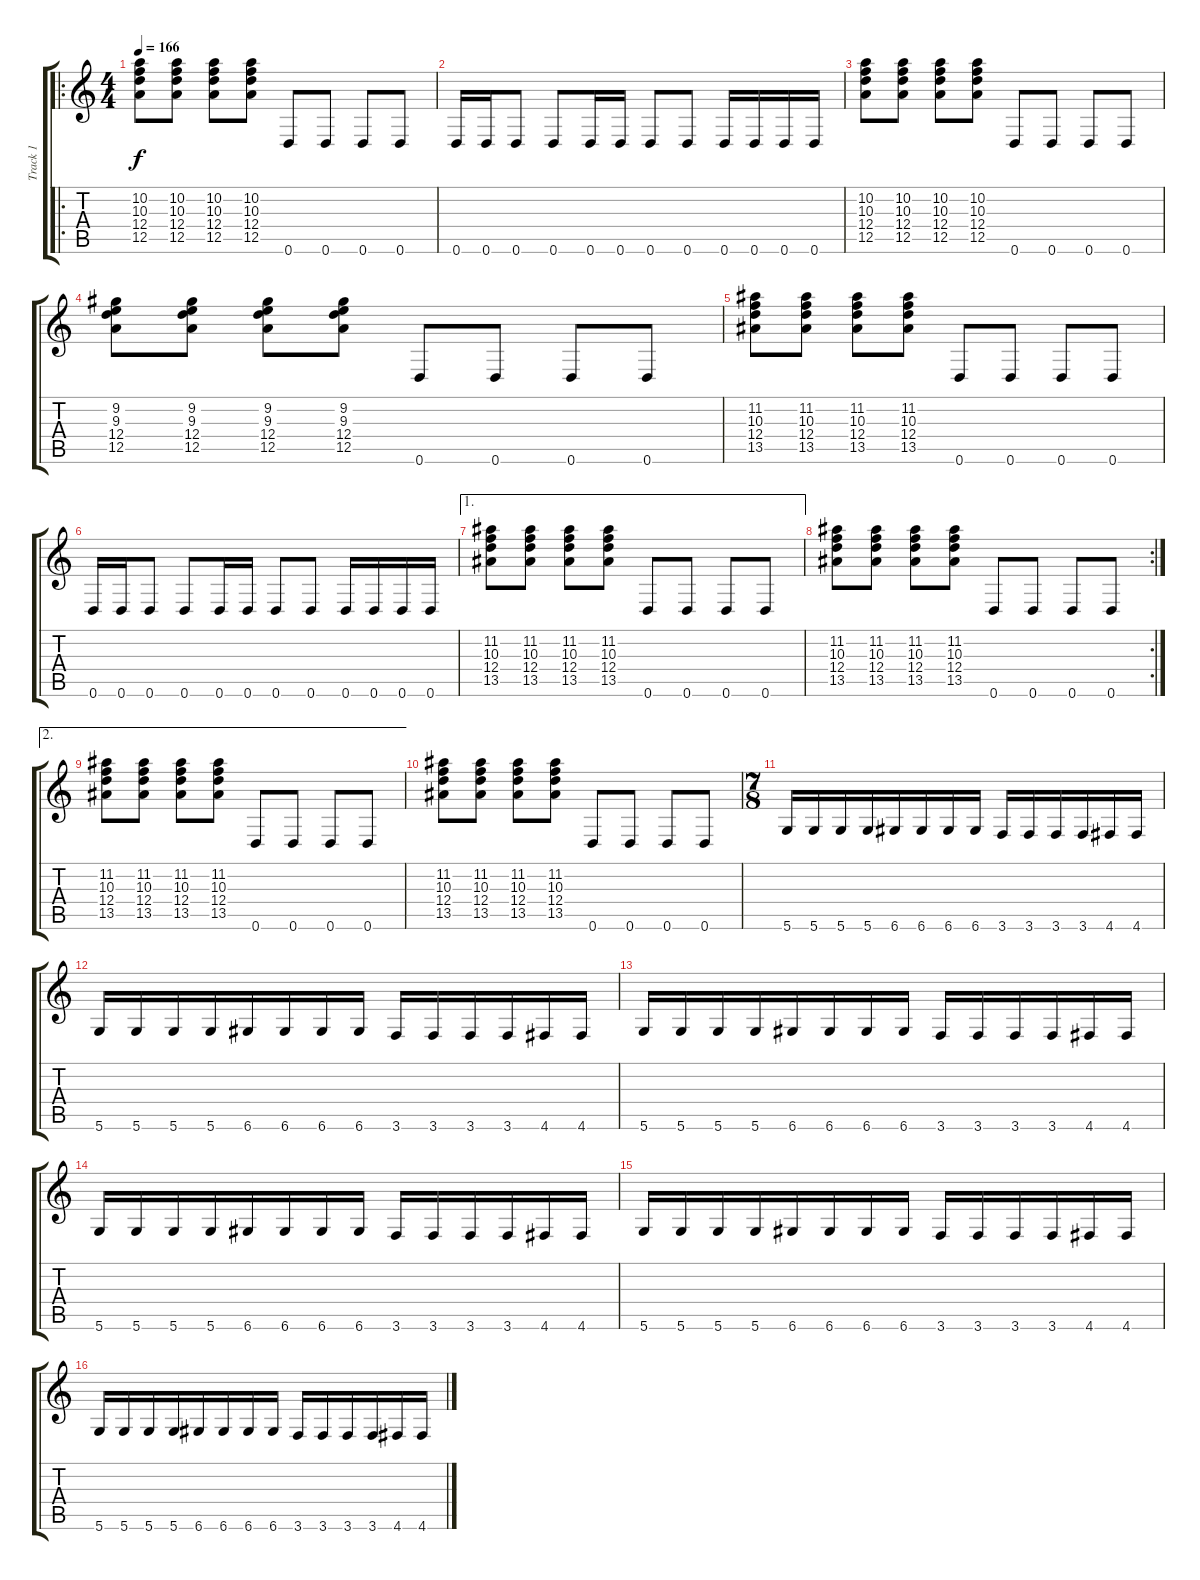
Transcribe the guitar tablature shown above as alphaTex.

\track ("Track 1" "Track 1") {instrument distortionguitar}
\staff {score tabs}
\tuning (E4 B3 G3 D3 A2 D2) {hide}
\ro
\ts (4 4)
\tempo 166
\clef g2
\ks c
(10.2 10.3 12.4 12.5).8{dy f} (10.2 10.3 12.4 12.5).8 (10.2 10.3 12.4 12.5).8 (10.2 10.3 12.4 12.5).8 0.6.8 0.6.8 0.6.8 0.6.8 |
0.6.16 0.6.16 0.6.8 0.6.8 0.6.16 0.6.16 0.6.8 0.6.8 0.6.16 0.6.16 0.6.16 0.6.16 |
(10.2 10.3 12.4 12.5).8 (10.2 10.3 12.4 12.5).8 (10.2 10.3 12.4 12.5).8 (10.2 10.3 12.4 12.5).8 0.6.8 0.6.8 0.6.8 0.6.8 |
(9.2 9.3 12.4 12.5).8 (9.2 9.3 12.4 12.5).8 (9.2 9.3 12.4 12.5).8 (9.2 9.3 12.4 12.5).8 0.6.8 0.6.8 0.6.8 0.6.8 |
(11.2 10.3 12.4 13.5).8 (11.2 10.3 12.4 13.5).8 (11.2 10.3 12.4 13.5).8 (11.2 10.3 12.4 13.5).8 0.6.8 0.6.8 0.6.8 0.6.8 |
0.6.16 0.6.16 0.6.8 0.6.8 0.6.16 0.6.16 0.6.8 0.6.8 0.6.16 0.6.16 0.6.16 0.6.16 |
\ae 1
(11.2 10.3 12.4 13.5).8 (11.2 10.3 12.4 13.5).8 (11.2 10.3 12.4 13.5).8 (11.2 10.3 12.4 13.5).8 0.6.8 0.6.8 0.6.8 0.6.8 |
\rc 2
(11.2 10.3 12.4 13.5).8 (11.2 10.3 12.4 13.5).8 (11.2 10.3 12.4 13.5).8 (11.2 10.3 12.4 13.5).8 0.6.8 0.6.8 0.6.8 0.6.8 |
\ae 2
(11.2 10.3 12.4 13.5).8 (11.2 10.3 12.4 13.5).8 (11.2 10.3 12.4 13.5).8 (11.2 10.3 12.4 13.5).8 0.6.8 0.6.8 0.6.8 0.6.8 |
(11.2 10.3 12.4 13.5).8 (11.2 10.3 12.4 13.5).8 (11.2 10.3 12.4 13.5).8 (11.2 10.3 12.4 13.5).8 0.6.8 0.6.8 0.6.8 0.6.8 |
\ts (7 8)
5.6.16 5.6.16 5.6.16 5.6.16 6.6.16 6.6.16 6.6.16 6.6.16 3.6.16 3.6.16 3.6.16 3.6.16 4.6.16 4.6.16 |
5.6.16 5.6.16 5.6.16 5.6.16 6.6.16 6.6.16 6.6.16 6.6.16 3.6.16 3.6.16 3.6.16 3.6.16 4.6.16 4.6.16 |
5.6.16 5.6.16 5.6.16 5.6.16 6.6.16 6.6.16 6.6.16 6.6.16 3.6.16 3.6.16 3.6.16 3.6.16 4.6.16 4.6.16 |
5.6.16 5.6.16 5.6.16 5.6.16 6.6.16 6.6.16 6.6.16 6.6.16 3.6.16 3.6.16 3.6.16 3.6.16 4.6.16 4.6.16 |
5.6.16 5.6.16 5.6.16 5.6.16 6.6.16 6.6.16 6.6.16 6.6.16 3.6.16 3.6.16 3.6.16 3.6.16 4.6.16 4.6.16 |
5.6.16 5.6.16 5.6.16 5.6.16 6.6.16 6.6.16 6.6.16 6.6.16 3.6.16 3.6.16 3.6.16 3.6.16 4.6.16 4.6.16
